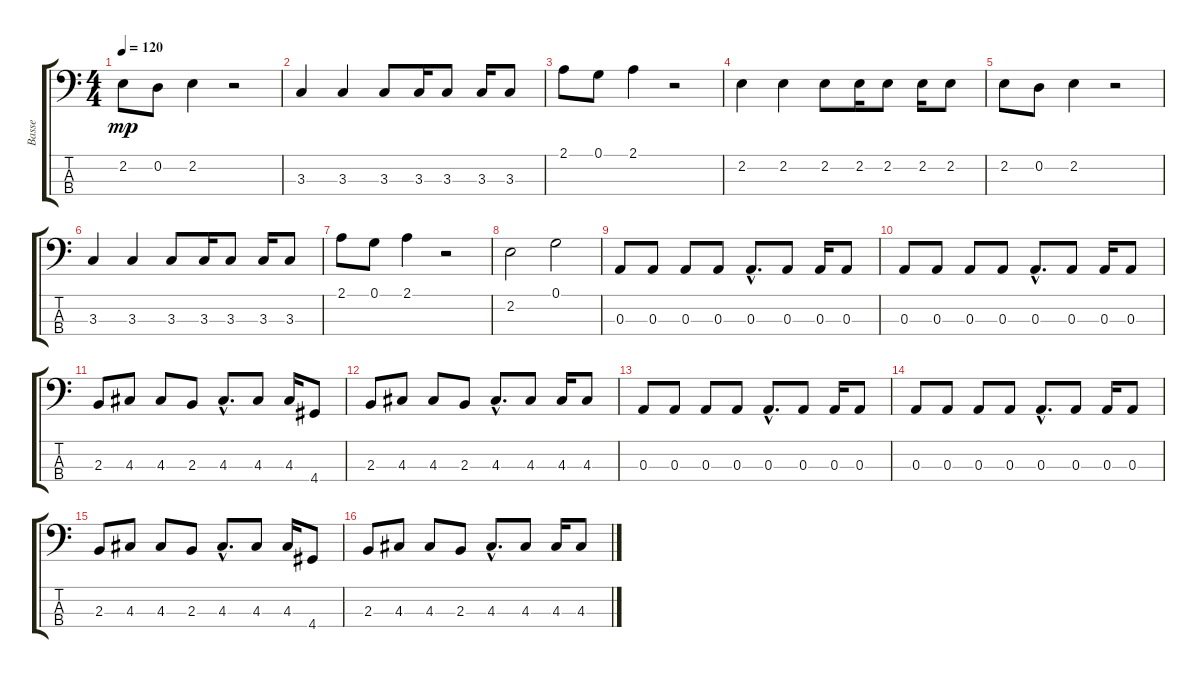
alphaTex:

\track ("Basse" "Basse") {instrument slapbass2}
\staff {score tabs}
\tuning (G2 D2 A1 E1) {hide}
\ts (4 4)
\tempo 120
\clef f4
\ks c
2.2.8{dy mp} 0.2.8 2.2.4 r.2 |
3.3.4 3.3.4 3.3.8 3.3.16 3.3.8 3.3.16 3.3.8 |
2.1.8 0.1.8 2.1.4 r.2 |
2.2.4 2.2.4 2.2.8 2.2.16 2.2.8 2.2.16 2.2.8 |
2.2.8 0.2.8 2.2.4 r.2 |
3.3.4 3.3.4 3.3.8 3.3.16 3.3.8 3.3.16 3.3.8 |
2.1.8 0.1.8 2.1.4 r.2 |
2.2.2 0.1.2 |
0.3.8 0.3.8 0.3.8 0.3.8 0.3{hac}.8{d} 0.3.8 0.3.16 0.3.8 |
0.3.8 0.3.8 0.3.8 0.3.8 0.3{hac}.8{d} 0.3.8 0.3.16 0.3.8 |
2.3.8 4.3.8 4.3.8 2.3.8 4.3{hac}.8{d} 4.3.8 4.3.16 4.4.8 |
2.3.8 4.3.8 4.3.8 2.3.8 4.3{hac}.8{d} 4.3.8 4.3.16 4.3.8 |
0.3.8 0.3.8 0.3.8 0.3.8 0.3{hac}.8{d} 0.3.8 0.3.16 0.3.8 |
0.3.8 0.3.8 0.3.8 0.3.8 0.3{hac}.8{d} 0.3.8 0.3.16 0.3.8 |
2.3.8 4.3.8 4.3.8 2.3.8 4.3{hac}.8{d} 4.3.8 4.3.16 4.4.8 |
2.3.8 4.3.8 4.3.8 2.3.8 4.3{hac}.8{d} 4.3.8 4.3.16 4.3.8
